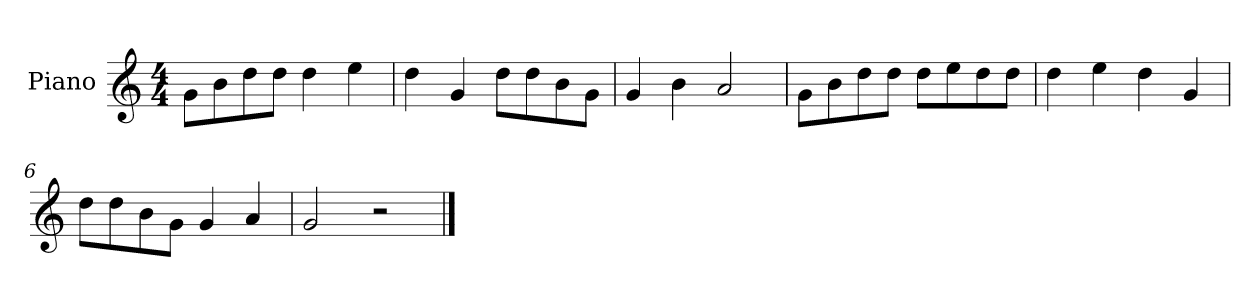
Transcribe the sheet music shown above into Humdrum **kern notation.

**kern
*part1
*staff1
*I"Piano
*I'P-no
*clefG2
*k[]
*M4/4
*MM90
=1
8g\L
8b\
8dd\
8dd\J
4dd\
4ee\
=2
4dd\
4g/
8dd\L
8dd\
8b\
8g\J
=3
4g/
4b\
2a/
=4
8g\L
8b\
8dd\
8dd\J
8dd\L
8ee\
8dd\
8dd\J
=5
4dd\
4ee\
4dd\
4g/
=6
8dd\L
8dd\
8b\
8g\J
4g/
4a/
=7
2g/
2r
==
*-
